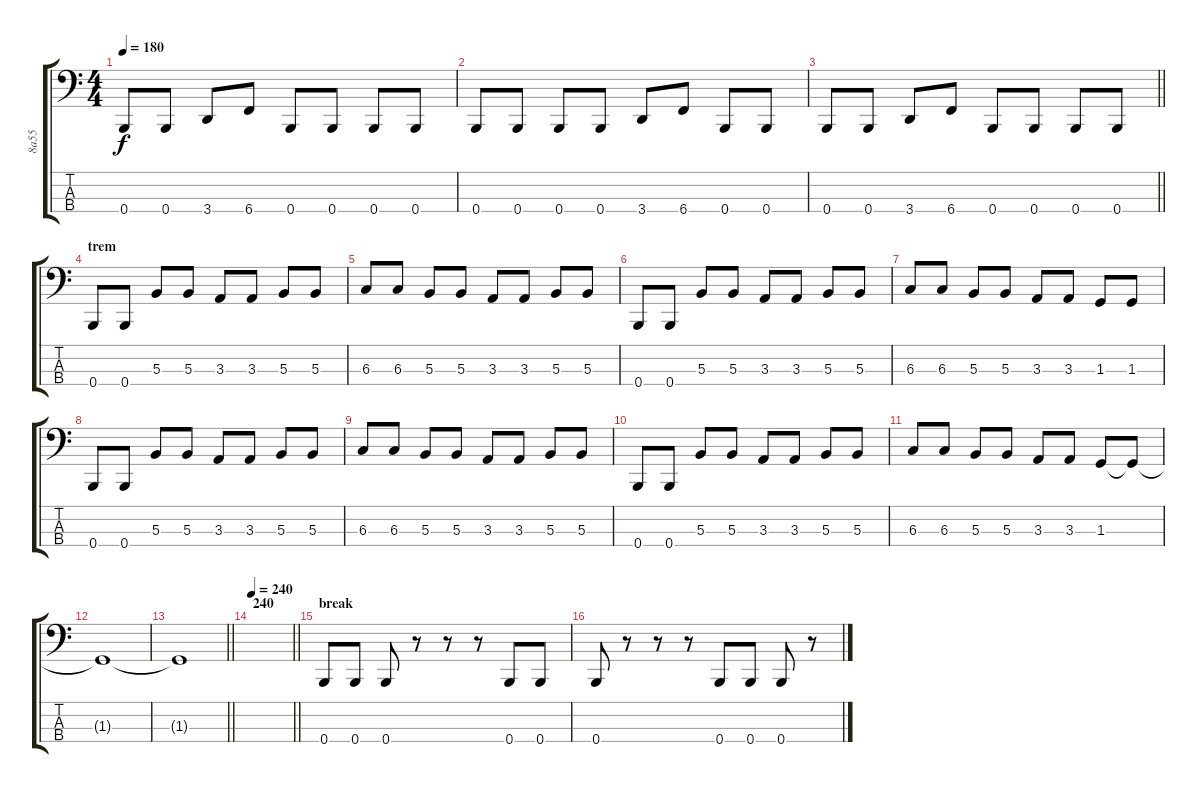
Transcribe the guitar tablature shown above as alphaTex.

\track ("8a55" "8a55") {instrument electricbassfinger}
\staff {score tabs}
\tuning (E2 B1 Gb1 B0) {hide}
\ts (4 4)
\tempo 180
\clef f4
\ks c
0.4.8{dy f} 0.4.8 3.4.8 6.4.8 0.4.8 0.4.8 0.4.8 0.4.8 |
0.4.8 0.4.8 0.4.8 0.4.8 3.4.8 6.4.8 0.4.8 0.4.8 |
\barLineRight lightlight
0.4.8 0.4.8 3.4.8 6.4.8 0.4.8 0.4.8 0.4.8 0.4.8 |
\section ("" "trem")
0.4.8 0.4.8 5.3.8 5.3.8 3.3.8 3.3.8 5.3.8 5.3.8 |
6.3.8 6.3.8 5.3.8 5.3.8 3.3.8 3.3.8 5.3.8 5.3.8 |
0.4.8 0.4.8 5.3.8 5.3.8 3.3.8 3.3.8 5.3.8 5.3.8 |
6.3.8 6.3.8 5.3.8 5.3.8 3.3.8 3.3.8 1.3.8 1.3.8 |
0.4.8 0.4.8 5.3.8 5.3.8 3.3.8 3.3.8 5.3.8 5.3.8 |
6.3.8 6.3.8 5.3.8 5.3.8 3.3.8 3.3.8 5.3.8 5.3.8 |
0.4.8 0.4.8 5.3.8 5.3.8 3.3.8 3.3.8 5.3.8 5.3.8 |
6.3.8 6.3.8 5.3.8 5.3.8 3.3.8 3.3.8 1.3.8 1.3{t}.8 |
1.3{t}.1 |
\barLineRight lightlight
1.3{t}.1 |
\section ("" "240")
\tempo 240
\barLineRight lightlight
|
\section ("" "break")
0.4.8 0.4.8 0.4.8 r.8 r.8 r.8 0.4.8 0.4.8 |
0.4.8 r.8 r.8 r.8 0.4.8 0.4.8 0.4.8 r.8
